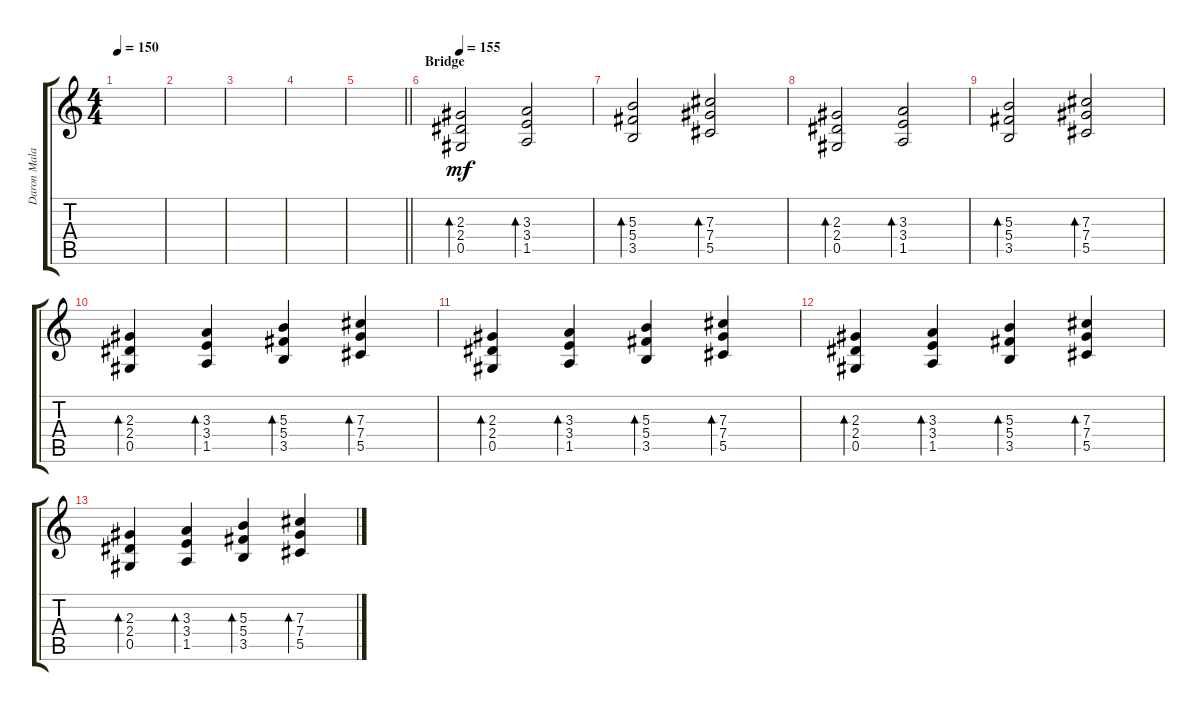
\track ("Daron Malakian" "Daron Mala") {instrument electricguitarjazz}
\staff {score tabs}
\tuning (Eb4 Bb3 Gb3 Db3 Ab2 Db2) {hide}
\ts (4 4)
\tempo 150
\clef g2
\ks c
|
|
|
|
\barLineRight lightlight
|
\section ("" "Bridge")
\tempo 150
\tempo 155
(2.3 2.4 0.5).2{bd 120 dy mf} (3.3 3.4 1.5).2{bd 120} |
(5.3 5.4 3.5).2{bd 120} (7.3 7.4 5.5).2{bd 120} |
(2.3 2.4 0.5).2{bd 120} (3.3 3.4 1.5).2{bd 120} |
(5.3 5.4 3.5).2{bd 120} (7.3 7.4 5.5).2{bd 120} |
(2.3 2.4 0.5).4{bd 120} (3.3 3.4 1.5).4{bd 120} (5.3 5.4 3.5).4{bd 120} (7.3 7.4 5.5).4{bd 120} |
(2.3 2.4 0.5).4{bd 120} (3.3 3.4 1.5).4{bd 120} (5.3 5.4 3.5).4{bd 120} (7.3 7.4 5.5).4{bd 120} |
(2.3 2.4 0.5).4{bd 120} (3.3 3.4 1.5).4{bd 120} (5.3 5.4 3.5).4{bd 120} (7.3 7.4 5.5).4{bd 120} |
(2.3 2.4 0.5).4{bd 120} (3.3 3.4 1.5).4{bd 120} (5.3 5.4 3.5).4{bd 120} (7.3 7.4 5.5).4{bd 120}
